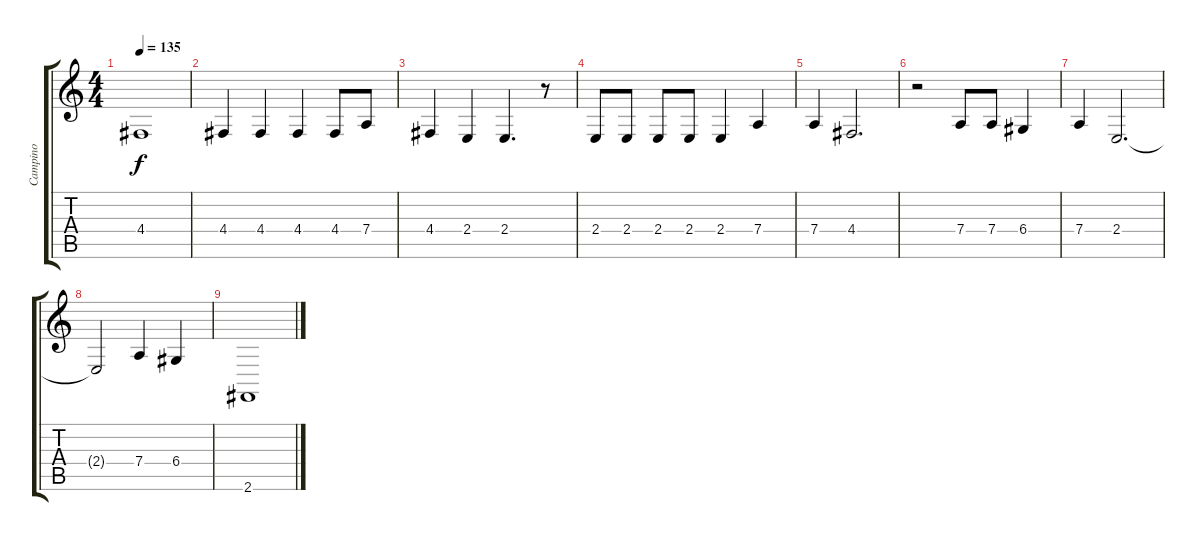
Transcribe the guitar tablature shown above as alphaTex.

\track ("Campino" "Campino") {instrument violin}
\staff {score tabs}
\tuning (E4 B3 G3 D3 A2 E2) {hide}
\ts (4 4)
\tempo 135
\clef g2
\ks c
4.4.1{dy f} |
4.4.4 4.4.4 4.4.4 4.4.8 7.4.8 |
4.4.4 2.4.4 2.4.4{d} r.8 |
2.4.8 2.4.8 2.4.8 2.4.8 2.4.4 7.4.4 |
7.4.4 4.4.2{d} |
r.2 7.4.8 7.4.8 6.4.4 |
7.4.4 2.4.2{d} |
2.4{t}.2 7.4.4 6.4.4 |
2.6.1
